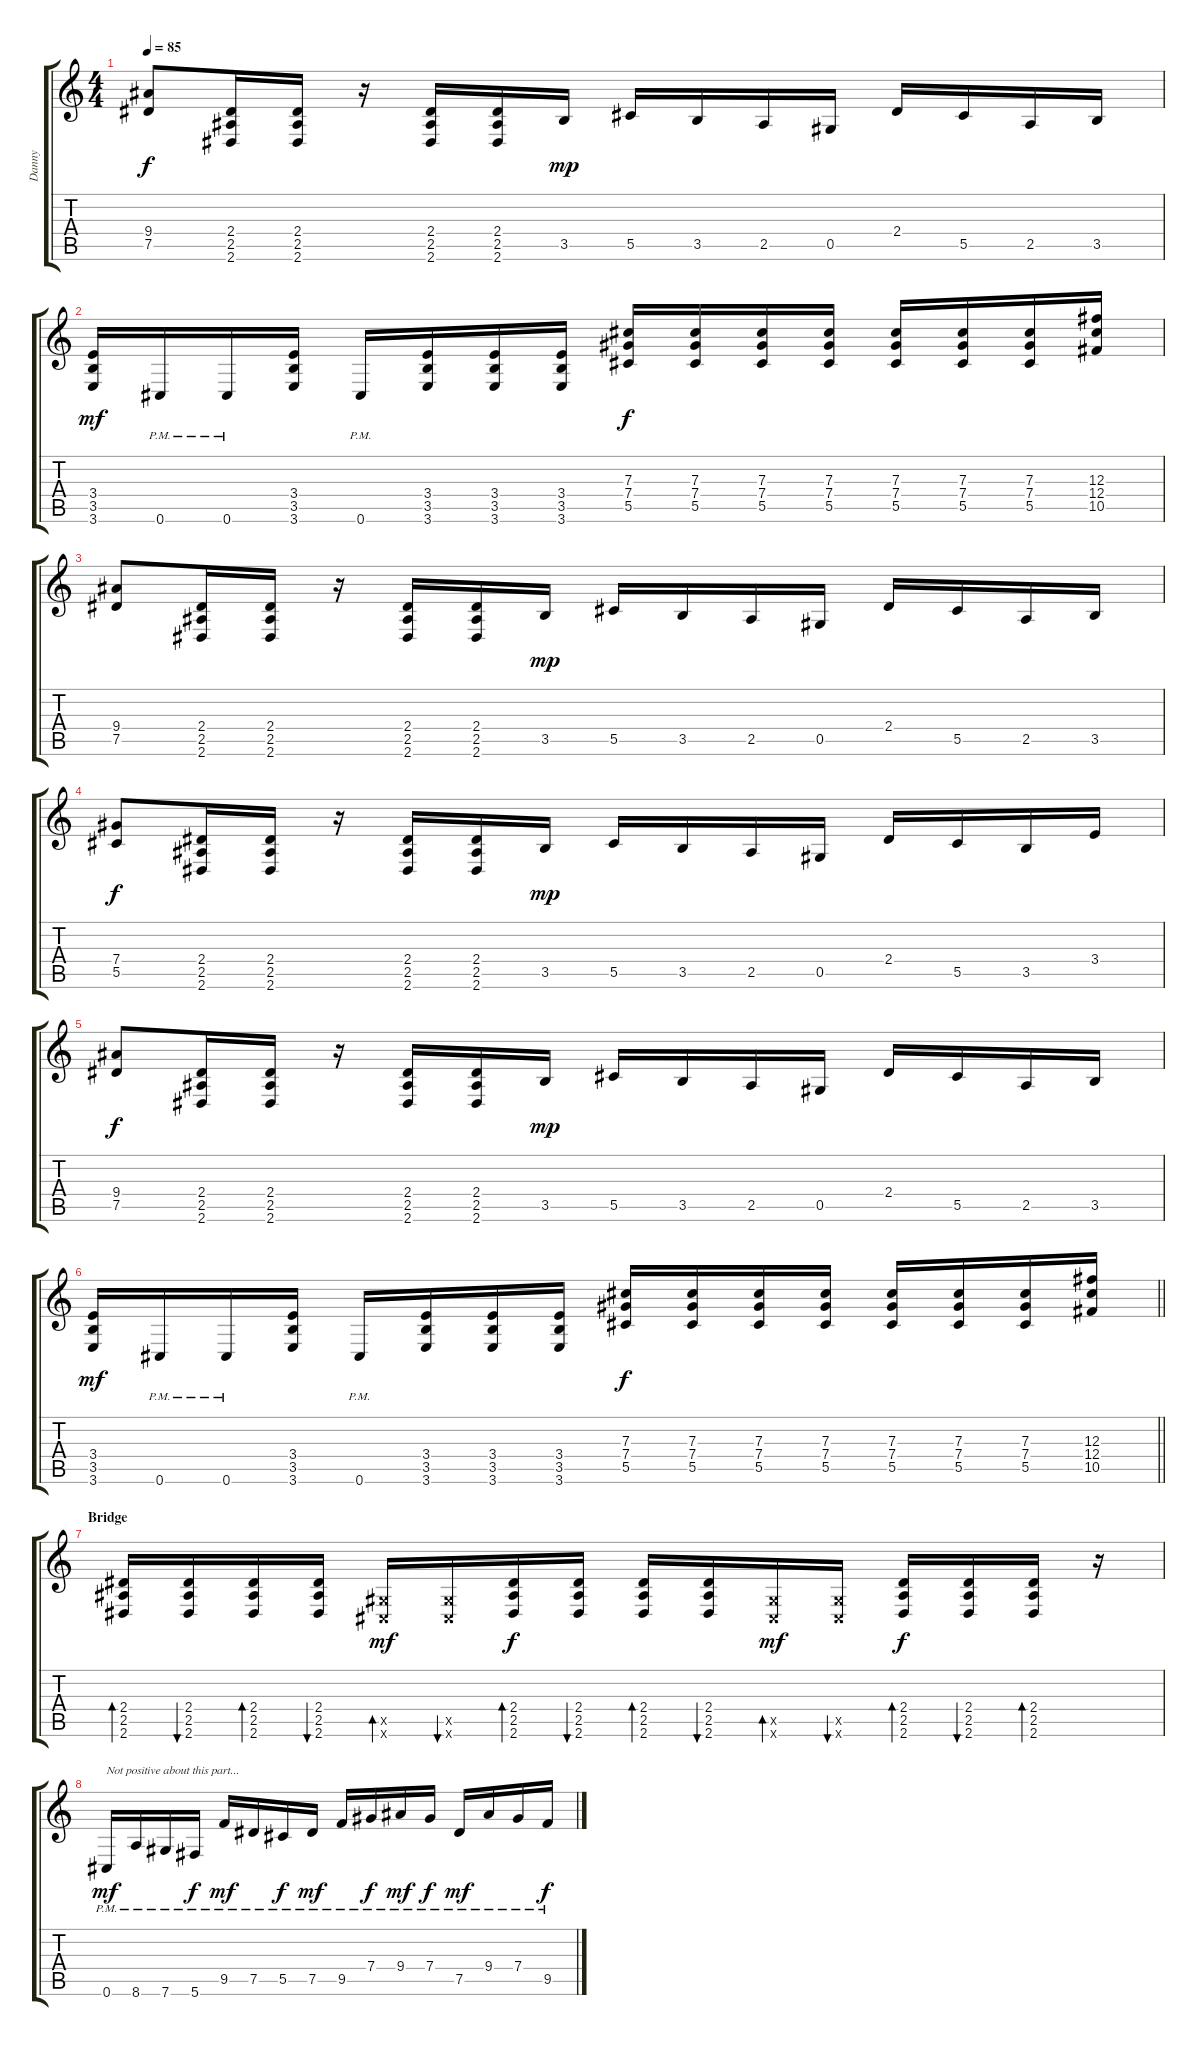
\track ("Danny" "Danny") {instrument distortionguitar}
\staff {score tabs}
\tuning (Eb4 Bb3 Gb3 Db3 Ab2 Db2) {hide}
\ts (4 4)
\tempo 85
\clef g2
\ks c
(9.4 7.5).8{dy f} (2.4 2.5 2.6).16 (2.4 2.5 2.6).16 r.16 (2.4 2.5 2.6).16 (2.4 2.5 2.6).16 3.5.16{dy mp} 5.5.16 3.5.16 2.5.16 0.5.16 2.4.16 5.5.16 2.5.16 3.5.16 |
(3.4 3.5 3.6).16{dy mf} 0.6{pm}.16 0.6{pm}.16 (3.4 3.5 3.6).16 0.6{pm}.16 (3.4 3.5 3.6).16 (3.4 3.5 3.6).16 (3.4 3.5 3.6).16 (7.3 7.4 5.5).16{dy f} (7.3 7.4 5.5).16 (7.3 7.4 5.5).16 (7.3 7.4 5.5).16 (7.3 7.4 5.5).16 (7.3 7.4 5.5).16 (7.3 7.4 5.5).16 (12.3 12.4 10.5).16 |
(9.4 7.5).8 (2.4 2.5 2.6).16 (2.4 2.5 2.6).16 r.16 (2.4 2.5 2.6).16 (2.4 2.5 2.6).16 3.5.16{dy mp} 5.5.16 3.5.16 2.5.16 0.5.16 2.4.16 5.5.16 2.5.16 3.5.16 |
(7.4 5.5).8{dy f} (2.4 2.5 2.6).16 (2.4 2.5 2.6).16 r.16 (2.4 2.5 2.6).16 (2.4 2.5 2.6).16 3.5.16{dy mp} 5.5.16 3.5.16 2.5.16 0.5.16 2.4.16 5.5.16 3.5.16 3.4.16 |
(9.4 7.5).8{dy f} (2.4 2.5 2.6).16 (2.4 2.5 2.6).16 r.16 (2.4 2.5 2.6).16 (2.4 2.5 2.6).16 3.5.16{dy mp} 5.5.16 3.5.16 2.5.16 0.5.16 2.4.16 5.5.16 2.5.16 3.5.16 |
\barLineRight lightlight
(3.4 3.5 3.6).16{dy mf} 0.6{pm}.16 0.6{pm}.16 (3.4 3.5 3.6).16 0.6{pm}.16 (3.4 3.5 3.6).16 (3.4 3.5 3.6).16 (3.4 3.5 3.6).16 (7.3 7.4 5.5).16{dy f} (7.3 7.4 5.5).16 (7.3 7.4 5.5).16 (7.3 7.4 5.5).16 (7.3 7.4 5.5).16 (7.3 7.4 5.5).16 (7.3 7.4 5.5).16 (12.3 12.4 10.5).16 |
\section ("" "Bridge")
(2.4 2.5 2.6).16{bd 60} (2.4 2.5 2.6).16{bu 60} (2.4 2.5 2.6).16{bd 60} (2.4 2.5 2.6).16{bu 60} (0.5{x} 0.6{x}).16{bd 60 dy mf} (0.5{x} 0.6{x}).16{bu 60} (2.4 2.5 2.6).16{bd 60 dy f} (2.4 2.5 2.6).16{bu 60} (2.4 2.5 2.6).16{bd 60} (2.4 2.5 2.6).16{bu 60} (0.5{x} 0.6{x}).16{bd 60 dy mf} (0.5{x} 0.6{x}).16{bu 60} (2.4 2.5 2.6).16{bd 60 dy f} (2.4 2.5 2.6).16{bu 60} (2.4 2.5 2.6).16{bd 60} r.16 |
0.6{pm}.16{txt "Not positive about this part..." dy mf} 8.6{pm}.16 7.6{pm}.16 5.6{pm}.16{dy f} 9.5{pm}.16{dy mf} 7.5{pm}.16 5.5{pm}.16{dy f} 7.5{pm}.16{dy mf} 9.5{pm}.16 7.4{pm}.16{dy f} 9.4{pm}.16{dy mf} 7.4{pm}.16{dy f} 7.5{pm}.16{dy mf} 9.4{pm}.16 7.4{pm}.16 9.5{pm}.16{dy f}
